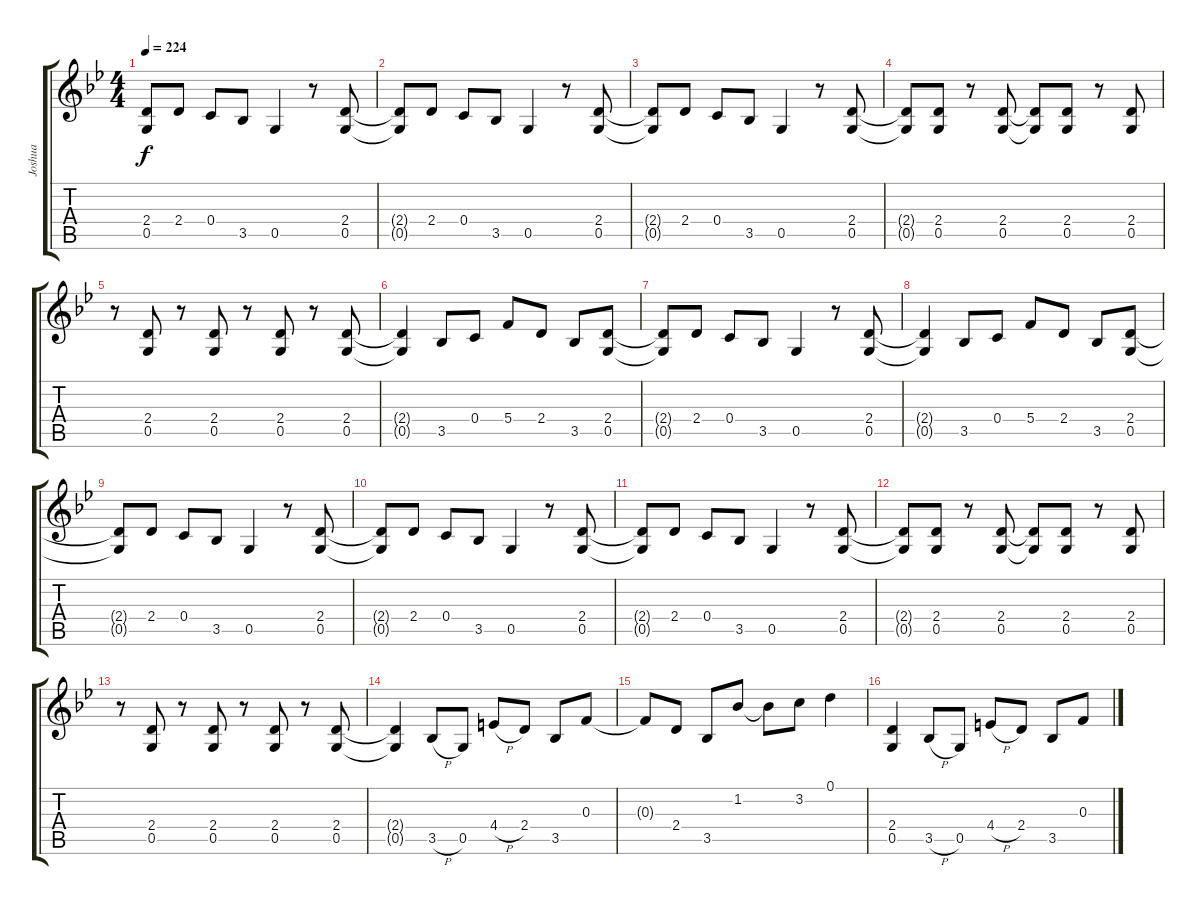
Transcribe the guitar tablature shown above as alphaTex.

\track ("Joshua" "Joshua") {instrument distortionguitar}
\staff {score tabs}
\tuning (D4 A3 F3 C3 G2 D2) {hide}
\ts (4 4)
\tempo 224
\clef g2
\ks gminor
(2.4{t} 0.5{t}).8{dy f} 2.4.8 0.4.8 3.5.8 0.5.4 r.8 (2.4 0.5).8 |
(2.4{t} 0.5{t}).8 2.4.8 0.4.8 3.5.8 0.5.4 r.8 (2.4 0.5).8 |
(2.4{t} 0.5{t}).8 2.4.8 0.4.8 3.5.8 0.5.4 r.8 (2.4 0.5).8 |
(2.4{t} 0.5{t}).8 (2.4 0.5).8 r.8 (2.4 0.5).8 (2.4{t} 0.5{t}).8 (2.4 0.5).8 r.8 (2.4 0.5).8 |
r.8 (2.4 0.5).8 r.8 (2.4 0.5).8 r.8 (2.4 0.5).8 r.8 (2.4 0.5).8 |
(2.4{t} 0.5{t}).4 3.5.8 0.4.8 5.4.8 2.4.8 3.5.8 (2.4 0.5).8 |
(2.4{t} 0.5{t}).8 2.4.8 0.4.8 3.5.8 0.5.4 r.8 (2.4 0.5).8 |
(2.4{t} 0.5{t}).4 3.5.8 0.4.8 5.4.8 2.4.8 3.5.8 (2.4 0.5).8 |
(2.4{t} 0.5{t}).8 2.4.8 0.4.8 3.5.8 0.5.4 r.8 (2.4 0.5).8 |
(2.4{t} 0.5{t}).8 2.4.8 0.4.8 3.5.8 0.5.4 r.8 (2.4 0.5).8 |
(2.4{t} 0.5{t}).8 2.4.8 0.4.8 3.5.8 0.5.4 r.8 (2.4 0.5).8 |
(2.4{t} 0.5{t}).8 (2.4 0.5).8 r.8 (2.4 0.5).8 (2.4{t} 0.5{t}).8 (2.4 0.5).8 r.8 (2.4 0.5).8 |
r.8 (2.4 0.5).8 r.8 (2.4 0.5).8 r.8 (2.4 0.5).8 r.8 (2.4 0.5).8 |
(2.4{t} 0.5{t}).4 3.5{h}.8 0.5.8 4.4{h}.8 2.4.8 3.5.8 0.3.8 |
0.3{t}.8 2.4.8 3.5.8 1.2.8 1.2{t}.8 3.2.8 0.1.4 |
(2.4 0.5).4 3.5{h}.8 0.5.8 4.4{h}.8 2.4.8 3.5.8 0.3.8
